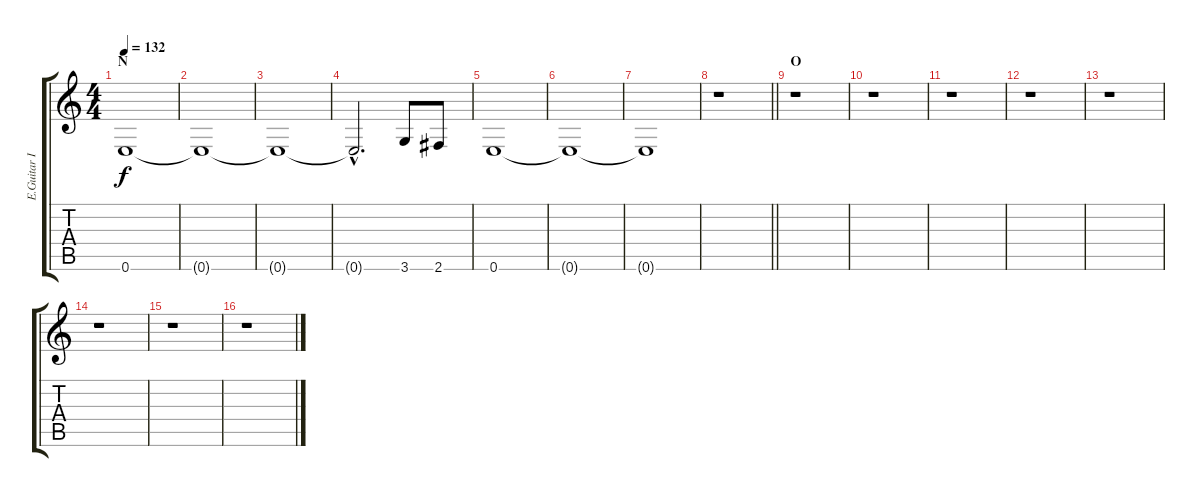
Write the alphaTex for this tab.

\track ("E.Guitar I" "E.Guitar I") {instrument electricguitarclean}
\staff {score tabs}
\tuning (E4 B3 G3 D3 A2 E2) {hide}
\ts (4 4)
\section ("" "N")
\tempo 132
\clef g2
\ks c
0.6.1{dy f} |
0.6{t}.1 |
0.6{t}.1 |
0.6{hac t}.2{d} 3.6.8 2.6.8 |
0.6.1 |
0.6{t}.1 |
0.6{t}.1 |
\barLineRight lightlight
r.1 |
\section ("" "O")
r.1 |
r.1 |
r.1 |
r.1 |
r.1 |
r.1 |
r.1 |
r.1
